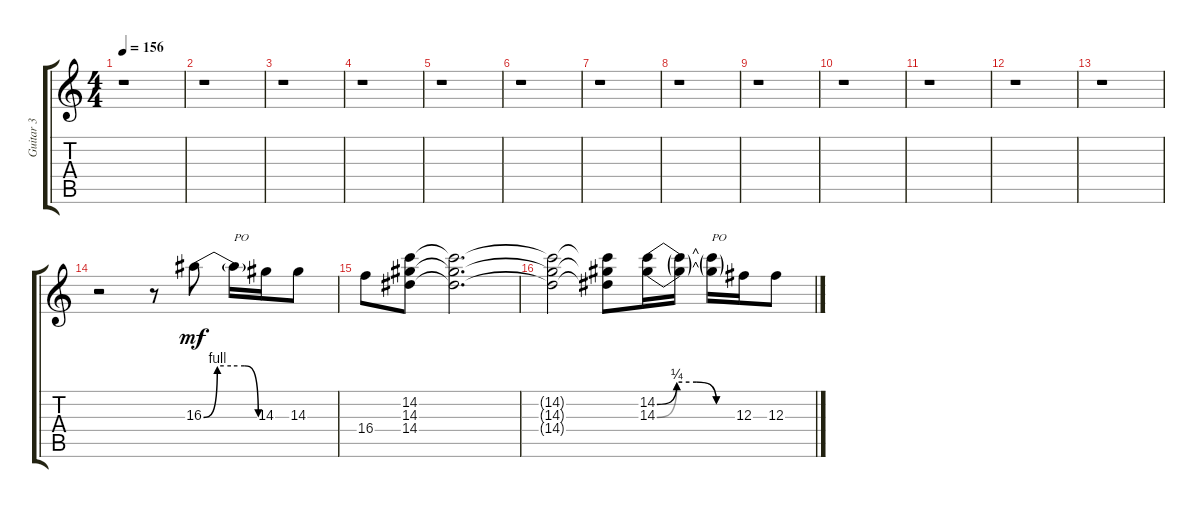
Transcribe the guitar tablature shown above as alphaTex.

\track ("Guitar 3" "Guitar 3") {instrument distortionguitar}
\staff {score tabs}
\tuning (Eb4 Bb3 Gb3 Db3 Ab2 Eb2) {hide}
\ts (4 4)
\tempo 156
\clef g2
\ks c
r.1{dy mf instrument distortionguitar} |
r.1 |
r.1 |
r.1 |
r.1 |
r.1 |
r.1 |
r.1 |
r.1 |
r.1 |
r.1 |
r.1 |
r.1 |
r.2 r.8 16.3{be (custom 0 0 15 4 30 4 45 4 60 0)}.8 16.3{t}.16{txt "PO"} 14.3.16 14.3.8 |
16.4.8 (14.2 14.3 14.4).8 (14.2{t} 14.3{t} 14.4{t}).2{d} |
(14.2{t} 14.3{t} 14.4{t}).2 (14.2{t} 14.3{t} 14.4{t}).8 (14.2{be (custom 0 0 15 1 30 1 45 0 60 0)} 14.3{be (custom 0 0 15 1 30 1 45 0 60 0)}).16 (14.2{t} 14.3{t}).16 (14.2{t} 14.3{t}).16{txt "PO"} 12.3.16 12.3.8
